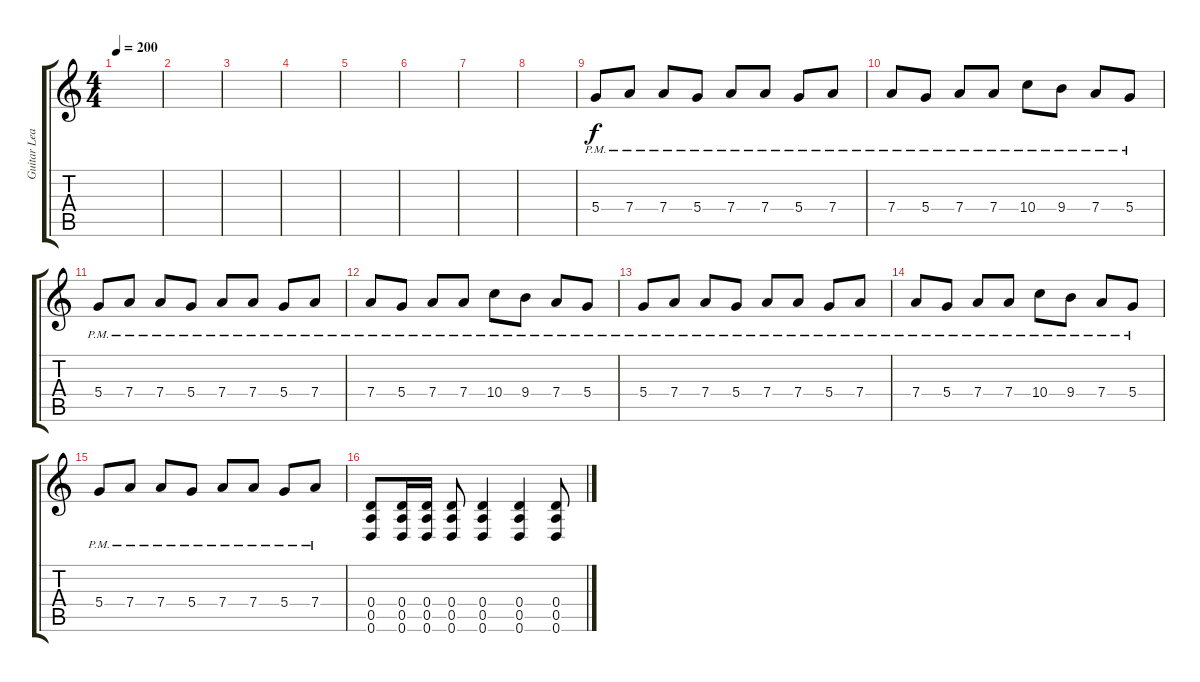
\track ("Guitar Lead" "Guitar Lea") {instrument electricguitarmuted}
\staff {score tabs}
\tuning (E4 B3 G3 D3 A2 D2) {hide}
\ts (4 4)
\tempo 200
\clef g2
\ks c
|
|
|
|
|
|
|
|
5.4{pm}.8{balance 3 instrument electricguitarmuted} 7.4{pm}.8 7.4{pm}.8 5.4{pm}.8 7.4{pm}.8 7.4{pm}.8 5.4{pm}.8 7.4{pm}.8 |
7.4{pm}.8 5.4{pm}.8 7.4{pm}.8 7.4{pm}.8 10.4{pm}.8 9.4{pm}.8 7.4{pm}.8 5.4{pm}.8 |
5.4{pm}.8 7.4{pm}.8 7.4{pm}.8 5.4{pm}.8 7.4{pm}.8 7.4{pm}.8 5.4{pm}.8 7.4{pm}.8 |
7.4{pm}.8 5.4{pm}.8 7.4{pm}.8 7.4{pm}.8 10.4{pm}.8 9.4{pm}.8 7.4{pm}.8 5.4{pm}.8 |
5.4{pm}.8 7.4{pm}.8 7.4{pm}.8 5.4{pm}.8 7.4{pm}.8 7.4{pm}.8 5.4{pm}.8 7.4{pm}.8 |
7.4{pm}.8 5.4{pm}.8 7.4{pm}.8 7.4{pm}.8 10.4{pm}.8 9.4{pm}.8 7.4{pm}.8 5.4{pm}.8 |
5.4{pm}.8 7.4{pm}.8 7.4{pm}.8 5.4{pm}.8 7.4{pm}.8 7.4{pm}.8 5.4{pm}.8 7.4{pm}.8 |
(0.4 0.5 0.6).8{balance 8 instrument overdrivenguitar} (0.4 0.5 0.6).16 (0.4 0.5 0.6).16 (0.4 0.5 0.6).8 (0.4 0.5 0.6).4 (0.4 0.5 0.6).4 (0.4 0.5 0.6).8
